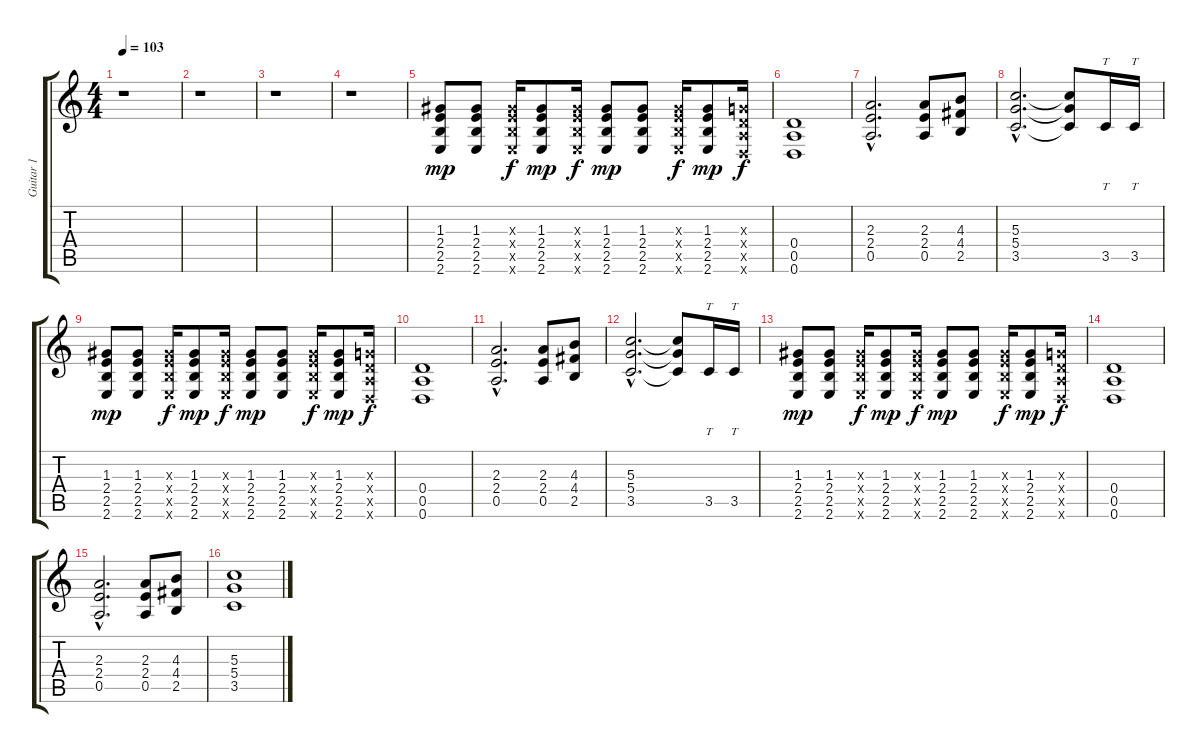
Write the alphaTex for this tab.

\track ("Guitar 1" "Guitar 1") {instrument distortionguitar}
\staff {score tabs}
\tuning (E4 B3 G3 D3 A2 D2) {hide}
\ts (4 4)
\tempo 103
\clef g2
\ks c
r.1{dy f} |
r.1 |
r.1 |
r.1 |
(1.3 2.4 2.5 2.6).8{dy mp} (1.3 2.4 2.5 2.6).8 (1.3{x} 2.4{x} 2.5{x} 2.6{x}).16{dy f} (1.3 2.4 2.5 2.6).8{dy mp} (1.3{x} 2.4{x} 2.5{x} 2.6{x}).16{dy f} (1.3 2.4 2.5 2.6).8{dy mp} (1.3 2.4 2.5 2.6).8 (1.3{x} 2.4{x} 2.5{x} 2.6{x}).16{dy f} (1.3 2.4 2.5 2.6).8{dy mp} (0.3{x} 0.4{x} 0.5{x} 0.6{x}).16{dy f} |
(0.4 0.5 0.6).1 |
(2.3{hac} 2.4{hac} 0.5{hac}).2{d} (2.3 2.4 0.5).8 (4.3 4.4 2.5).8 |
(5.3{hac} 5.4{hac} 3.5{hac}).2{d} (5.3{t} 5.4{t} 3.5{t}).8 3.5.16{tt} 3.5.16{tt} |
(1.3 2.4 2.5 2.6).8{dy mp} (1.3 2.4 2.5 2.6).8 (1.3{x} 2.4{x} 2.5{x} 2.6{x}).16{dy f} (1.3 2.4 2.5 2.6).8{dy mp} (1.3{x} 2.4{x} 2.5{x} 2.6{x}).16{dy f} (1.3 2.4 2.5 2.6).8{dy mp} (1.3 2.4 2.5 2.6).8 (1.3{x} 2.4{x} 2.5{x} 2.6{x}).16{dy f} (1.3 2.4 2.5 2.6).8{dy mp} (0.3{x} 0.4{x} 0.5{x} 0.6{x}).16{dy f} |
(0.4 0.5 0.6).1 |
(2.3{hac} 2.4{hac} 0.5{hac}).2{d} (2.3 2.4 0.5).8 (4.3 4.4 2.5).8 |
(5.3{hac} 5.4{hac} 3.5{hac}).2{d} (5.3{t} 5.4{t} 3.5{t}).8 3.5.16{tt} 3.5.16{tt} |
(1.3 2.4 2.5 2.6).8{dy mp} (1.3 2.4 2.5 2.6).8 (1.3{x} 2.4{x} 2.5{x} 2.6{x}).16{dy f} (1.3 2.4 2.5 2.6).8{dy mp} (1.3{x} 2.4{x} 2.5{x} 2.6{x}).16{dy f} (1.3 2.4 2.5 2.6).8{dy mp} (1.3 2.4 2.5 2.6).8 (1.3{x} 2.4{x} 2.5{x} 2.6{x}).16{dy f} (1.3 2.4 2.5 2.6).8{dy mp} (0.3{x} 0.4{x} 0.5{x} 0.6{x}).16{dy f} |
(0.4 0.5 0.6).1 |
(2.3{hac} 2.4{hac} 0.5{hac}).2{d} (2.3 2.4 0.5).8 (4.3 4.4 2.5).8 |
(5.3 5.4 3.5).1
